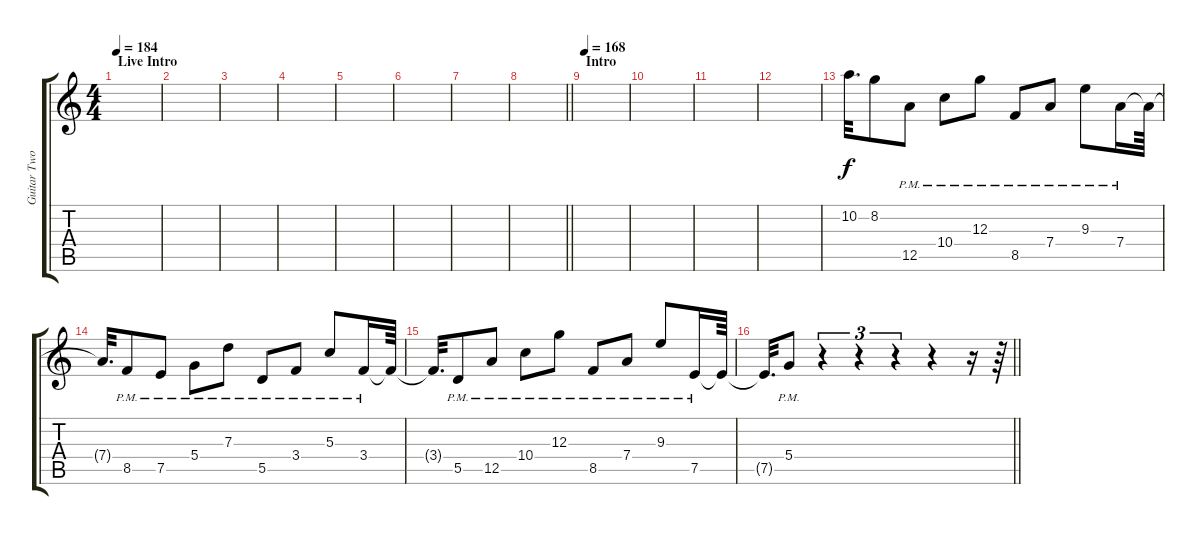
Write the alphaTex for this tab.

\track ("Guitar Two Delay " "Guitar Two") {instrument overdrivenguitar}
\staff {score tabs}
\tuning (E4 B3 G3 D3 A2 E2) {hide}
\ts (4 4)
\section ("" "Live Intro")
\tempo 184
\clef g2
\ks c
|
|
|
|
|
|
|
\barLineRight lightlight
|
\section ("" "Intro")
\tempo 168
|
|
|
|
10.2.32{d} 8.2.8 12.5{pm}.8 10.4{pm}.8 12.3{pm}.8 8.5{pm}.8 7.4{pm}.8 9.3{pm}.8 7.4{pm}.16 7.4{t}.64 |
7.4{t}.32{d} 8.5{pm}.8 7.5{pm}.8 5.4{pm}.8 7.3{pm}.8 5.5{pm}.8 3.4{pm}.8 5.3{pm}.8 3.4{pm}.16 3.4{t}.64 |
3.4{t}.32{d} 5.5{pm}.8 12.5{pm}.8 10.4{pm}.8 12.3{pm}.8 8.5{pm}.8 7.4{pm}.8 9.3{pm}.8 7.5{pm}.16 7.5{t}.64 |
\barLineRight lightlight
7.5{t}.32{d} 5.4{pm}.8 r.4{tu (3 2)} r.4{tu (3 2)} r.4{tu (3 2)} r.4 r.16 r.64
